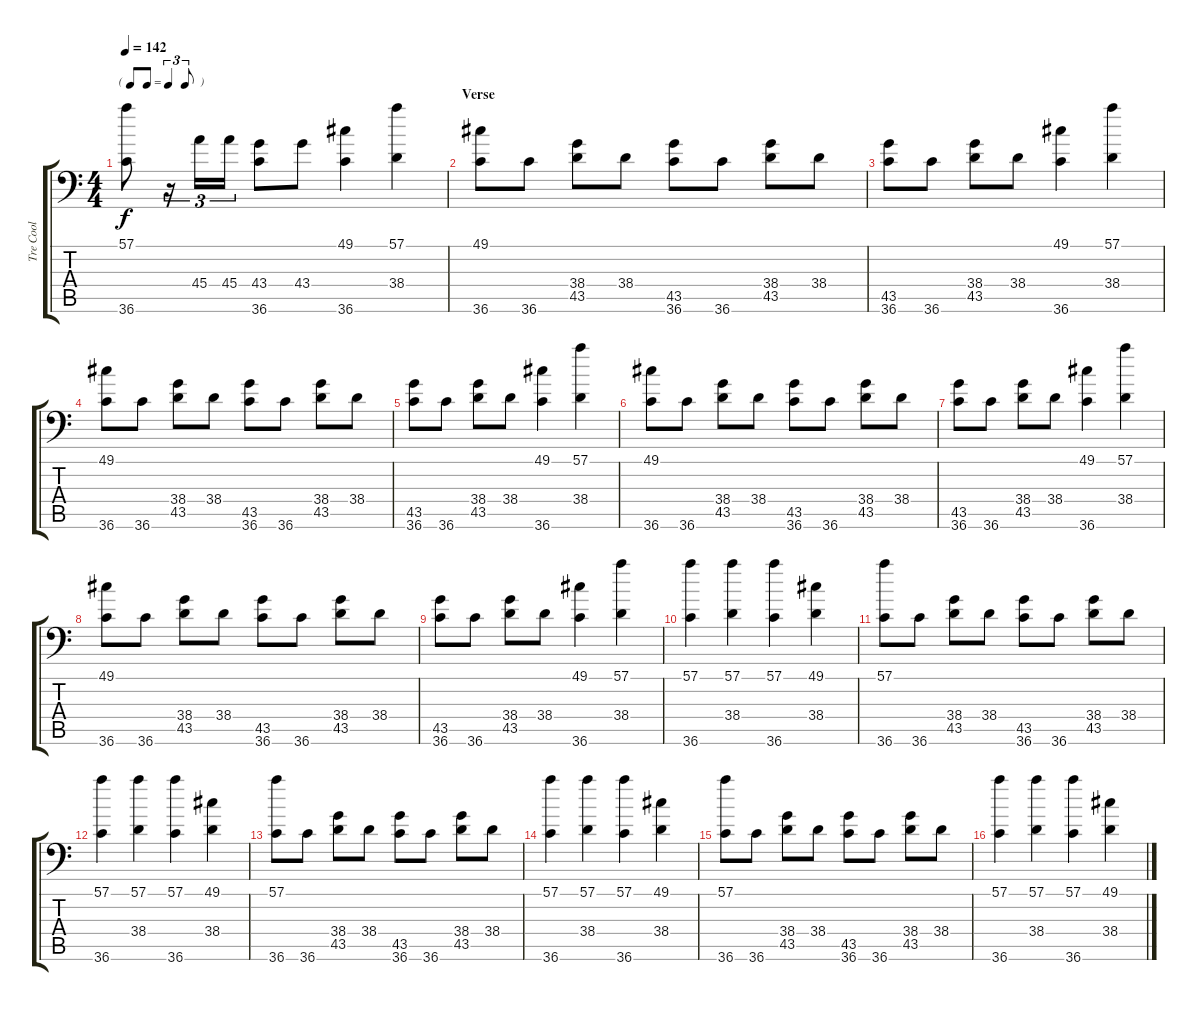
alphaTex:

\track ("Tre Cool" "Tre Cool") {instrument acousticgrandpiano}
\staff {score tabs}
\tuning (C-1 C-1 C-1 C-1 C-1 C-1) {hide}
\ts (4 4)
\tf triplet8th
\tempo 142
\clef f4
\ks c
(57.1 36.6).8{dy f} r.16{tu (3 2)} 45.4.16{tu (3 2)} 45.4.16{tu (3 2)} (43.4 36.6).8 43.4.8 (49.1 36.6).4 (57.1 38.4).4 |
\section ("" "Verse")
(49.1 36.6).8 36.6.8 (38.4 43.5).8 38.4.8 (43.5 36.6).8 36.6.8 (38.4 43.5).8 38.4.8 |
(43.5 36.6).8 36.6.8 (38.4 43.5).8 38.4.8 (49.1 36.6).4 (57.1 38.4).4 |
(49.1 36.6).8 36.6.8 (38.4 43.5).8 38.4.8 (43.5 36.6).8 36.6.8 (38.4 43.5).8 38.4.8 |
(43.5 36.6).8 36.6.8 (38.4 43.5).8 38.4.8 (49.1 36.6).4 (57.1 38.4).4 |
(49.1 36.6).8 36.6.8 (38.4 43.5).8 38.4.8 (43.5 36.6).8 36.6.8 (38.4 43.5).8 38.4.8 |
(43.5 36.6).8 36.6.8 (38.4 43.5).8 38.4.8 (49.1 36.6).4 (57.1 38.4).4 |
(49.1 36.6).8 36.6.8 (38.4 43.5).8 38.4.8 (43.5 36.6).8 36.6.8 (38.4 43.5).8 38.4.8 |
(43.5 36.6).8 36.6.8 (38.4 43.5).8 38.4.8 (49.1 36.6).4 (57.1 38.4).4 |
(57.1 36.6).4 (57.1 38.4).4 (57.1 36.6).4 (49.1 38.4).4 |
(57.1 36.6).8 36.6.8 (38.4 43.5).8 38.4.8 (43.5 36.6).8 36.6.8 (38.4 43.5).8 38.4.8 |
(57.1 36.6).4 (57.1 38.4).4 (57.1 36.6).4 (49.1 38.4).4 |
(57.1 36.6).8 36.6.8 (38.4 43.5).8 38.4.8 (43.5 36.6).8 36.6.8 (38.4 43.5).8 38.4.8 |
(57.1 36.6).4 (57.1 38.4).4 (57.1 36.6).4 (49.1 38.4).4 |
(57.1 36.6).8 36.6.8 (38.4 43.5).8 38.4.8 (43.5 36.6).8 36.6.8 (38.4 43.5).8 38.4.8 |
(57.1 36.6).4 (57.1 38.4).4 (57.1 36.6).4 (49.1 38.4).4
